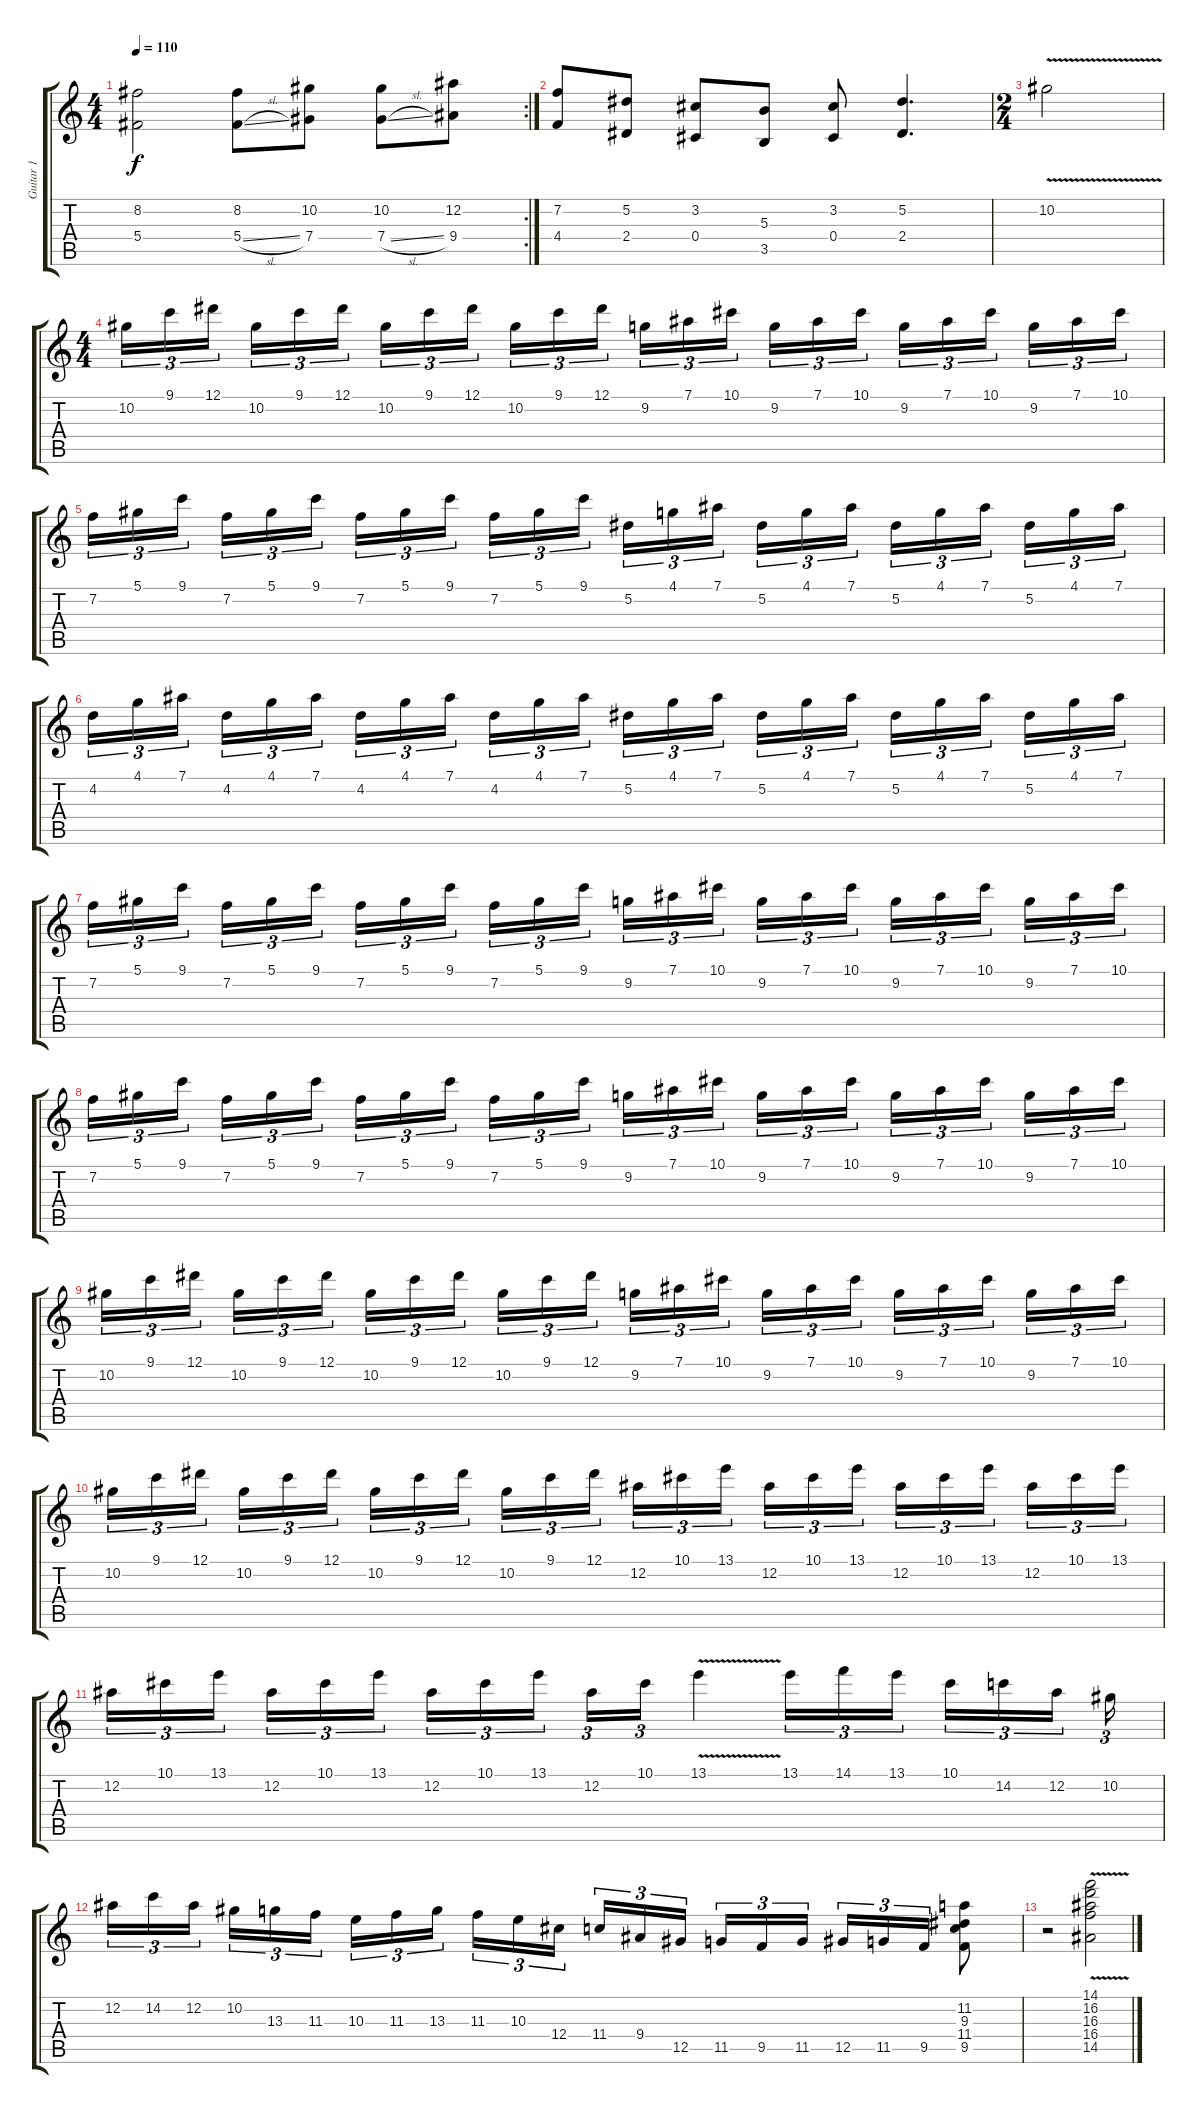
\track ("Guitar 1" "Guitar 1") {instrument distortionguitar}
\staff {score tabs}
\tuning (Eb4 Bb3 Gb3 Db3 Ab2 Eb2) {hide}
\rc 2
\ts (4 4)
\tempo 110
\clef g2
\ks c
(8.2 5.4).2{dy f} (8.2 5.4{sl}).8 (10.2 7.4).8 (10.2 7.4{sl}).8 (12.2 9.4).8 |
(7.2 4.4).8 (5.2 2.4).8 (3.2 0.4).8 (5.3 3.5).8 (3.2 0.4).8 (5.2 2.4).4{d} |
\ts (2 4)
10.2{v}.2 |
\ts (4 4)
10.2.16{tu (3 2)} 9.1.16{tu (3 2)} 12.1.16{tu (3 2) beam splitsecondary} 10.2.16{tu (3 2)} 9.1.16{tu (3 2)} 12.1.16{tu (3 2)} 10.2.16{tu (3 2)} 9.1.16{tu (3 2)} 12.1.16{tu (3 2) beam splitsecondary} 10.2.16{tu (3 2)} 9.1.16{tu (3 2)} 12.1.16{tu (3 2)} 9.2.16{tu (3 2)} 7.1.16{tu (3 2)} 10.1.16{tu (3 2) beam splitsecondary} 9.2.16{tu (3 2)} 7.1.16{tu (3 2)} 10.1.16{tu (3 2)} 9.2.16{tu (3 2)} 7.1.16{tu (3 2)} 10.1.16{tu (3 2) beam splitsecondary} 9.2.16{tu (3 2)} 7.1.16{tu (3 2)} 10.1.16{tu (3 2)} |
7.2.16{tu (3 2)} 5.1.16{tu (3 2)} 9.1.16{tu (3 2) beam splitsecondary} 7.2.16{tu (3 2)} 5.1.16{tu (3 2)} 9.1.16{tu (3 2)} 7.2.16{tu (3 2)} 5.1.16{tu (3 2)} 9.1.16{tu (3 2) beam splitsecondary} 7.2.16{tu (3 2)} 5.1.16{tu (3 2)} 9.1.16{tu (3 2)} 5.2.16{tu (3 2)} 4.1.16{tu (3 2)} 7.1.16{tu (3 2) beam splitsecondary} 5.2.16{tu (3 2)} 4.1.16{tu (3 2)} 7.1.16{tu (3 2)} 5.2.16{tu (3 2)} 4.1.16{tu (3 2)} 7.1.16{tu (3 2) beam splitsecondary} 5.2.16{tu (3 2)} 4.1.16{tu (3 2)} 7.1.16{tu (3 2)} |
4.2.16{tu (3 2)} 4.1.16{tu (3 2)} 7.1.16{tu (3 2) beam splitsecondary} 4.2.16{tu (3 2)} 4.1.16{tu (3 2)} 7.1.16{tu (3 2)} 4.2.16{tu (3 2)} 4.1.16{tu (3 2)} 7.1.16{tu (3 2) beam splitsecondary} 4.2.16{tu (3 2)} 4.1.16{tu (3 2)} 7.1.16{tu (3 2)} 5.2.16{tu (3 2)} 4.1.16{tu (3 2)} 7.1.16{tu (3 2) beam splitsecondary} 5.2.16{tu (3 2)} 4.1.16{tu (3 2)} 7.1.16{tu (3 2)} 5.2.16{tu (3 2)} 4.1.16{tu (3 2)} 7.1.16{tu (3 2) beam splitsecondary} 5.2.16{tu (3 2)} 4.1.16{tu (3 2)} 7.1.16{tu (3 2)} |
7.2.16{tu (3 2)} 5.1.16{tu (3 2)} 9.1.16{tu (3 2) beam splitsecondary} 7.2.16{tu (3 2)} 5.1.16{tu (3 2)} 9.1.16{tu (3 2)} 7.2.16{tu (3 2)} 5.1.16{tu (3 2)} 9.1.16{tu (3 2) beam splitsecondary} 7.2.16{tu (3 2)} 5.1.16{tu (3 2)} 9.1.16{tu (3 2)} 9.2.16{tu (3 2)} 7.1.16{tu (3 2)} 10.1.16{tu (3 2) beam splitsecondary} 9.2.16{tu (3 2)} 7.1.16{tu (3 2)} 10.1.16{tu (3 2)} 9.2.16{tu (3 2)} 7.1.16{tu (3 2)} 10.1.16{tu (3 2) beam splitsecondary} 9.2.16{tu (3 2)} 7.1.16{tu (3 2)} 10.1.16{tu (3 2)} |
7.2.16{tu (3 2)} 5.1.16{tu (3 2)} 9.1.16{tu (3 2) beam splitsecondary} 7.2.16{tu (3 2)} 5.1.16{tu (3 2)} 9.1.16{tu (3 2)} 7.2.16{tu (3 2)} 5.1.16{tu (3 2)} 9.1.16{tu (3 2) beam splitsecondary} 7.2.16{tu (3 2)} 5.1.16{tu (3 2)} 9.1.16{tu (3 2)} 9.2.16{tu (3 2)} 7.1.16{tu (3 2)} 10.1.16{tu (3 2) beam splitsecondary} 9.2.16{tu (3 2)} 7.1.16{tu (3 2)} 10.1.16{tu (3 2)} 9.2.16{tu (3 2)} 7.1.16{tu (3 2)} 10.1.16{tu (3 2) beam splitsecondary} 9.2.16{tu (3 2)} 7.1.16{tu (3 2)} 10.1.16{tu (3 2)} |
10.2.16{tu (3 2)} 9.1.16{tu (3 2)} 12.1.16{tu (3 2) beam splitsecondary} 10.2.16{tu (3 2)} 9.1.16{tu (3 2)} 12.1.16{tu (3 2)} 10.2.16{tu (3 2)} 9.1.16{tu (3 2)} 12.1.16{tu (3 2) beam splitsecondary} 10.2.16{tu (3 2)} 9.1.16{tu (3 2)} 12.1.16{tu (3 2)} 9.2.16{tu (3 2)} 7.1.16{tu (3 2)} 10.1.16{tu (3 2) beam splitsecondary} 9.2.16{tu (3 2)} 7.1.16{tu (3 2)} 10.1.16{tu (3 2)} 9.2.16{tu (3 2)} 7.1.16{tu (3 2)} 10.1.16{tu (3 2) beam splitsecondary} 9.2.16{tu (3 2)} 7.1.16{tu (3 2)} 10.1.16{tu (3 2)} |
10.2.16{tu (3 2)} 9.1.16{tu (3 2)} 12.1.16{tu (3 2) beam splitsecondary} 10.2.16{tu (3 2)} 9.1.16{tu (3 2)} 12.1.16{tu (3 2)} 10.2.16{tu (3 2)} 9.1.16{tu (3 2)} 12.1.16{tu (3 2) beam splitsecondary} 10.2.16{tu (3 2)} 9.1.16{tu (3 2)} 12.1.16{tu (3 2)} 12.2.16{tu (3 2)} 10.1.16{tu (3 2)} 13.1.16{tu (3 2) beam splitsecondary} 12.2.16{tu (3 2)} 10.1.16{tu (3 2)} 13.1.16{tu (3 2)} 12.2.16{tu (3 2)} 10.1.16{tu (3 2)} 13.1.16{tu (3 2) beam splitsecondary} 12.2.16{tu (3 2)} 10.1.16{tu (3 2)} 13.1.16{tu (3 2)} |
12.2.16{tu (3 2)} 10.1.16{tu (3 2)} 13.1.16{tu (3 2) beam splitsecondary} 12.2.16{tu (3 2)} 10.1.16{tu (3 2)} 13.1.16{tu (3 2)} 12.2.16{tu (3 2)} 10.1.16{tu (3 2)} 13.1.16{tu (3 2) beam splitsecondary} 12.2.16{tu (3 2)} 10.1.16{tu (3 2)} 13.1{v}.4 13.1.16{tu (3 2)} 14.1.16{tu (3 2)} 13.1.16{tu (3 2) beam splitsecondary} 10.1.16{tu (3 2)} 14.2.16{tu (3 2)} 12.2.16{tu (3 2) beam splitsecondary} 10.2.16{tu (3 2)} |
12.2.16{tu (3 2)} 14.2.16{tu (3 2)} 12.2.16{tu (3 2) beam splitsecondary} 10.2.16{tu (3 2)} 13.3.16{tu (3 2)} 11.3.16{tu (3 2)} 10.3.16{tu (3 2)} 11.3.16{tu (3 2)} 13.3.16{tu (3 2) beam splitsecondary} 11.3.16{tu (3 2)} 10.3.16{tu (3 2)} 12.4.16{tu (3 2)} 11.4.16{tu (3 2)} 9.4.16{tu (3 2)} 12.5.16{tu (3 2) beam splitsecondary} 11.5.16{tu (3 2)} 9.5.16{tu (3 2)} 11.5.16{tu (3 2)} 12.5.16{tu (3 2)} 11.5.16{tu (3 2)} 9.5.16{tu (3 2)} (11.2 9.3 11.4 9.5).8 |
r.2 (14.1 16.2 16.3 16.4 14.5{v}).2
